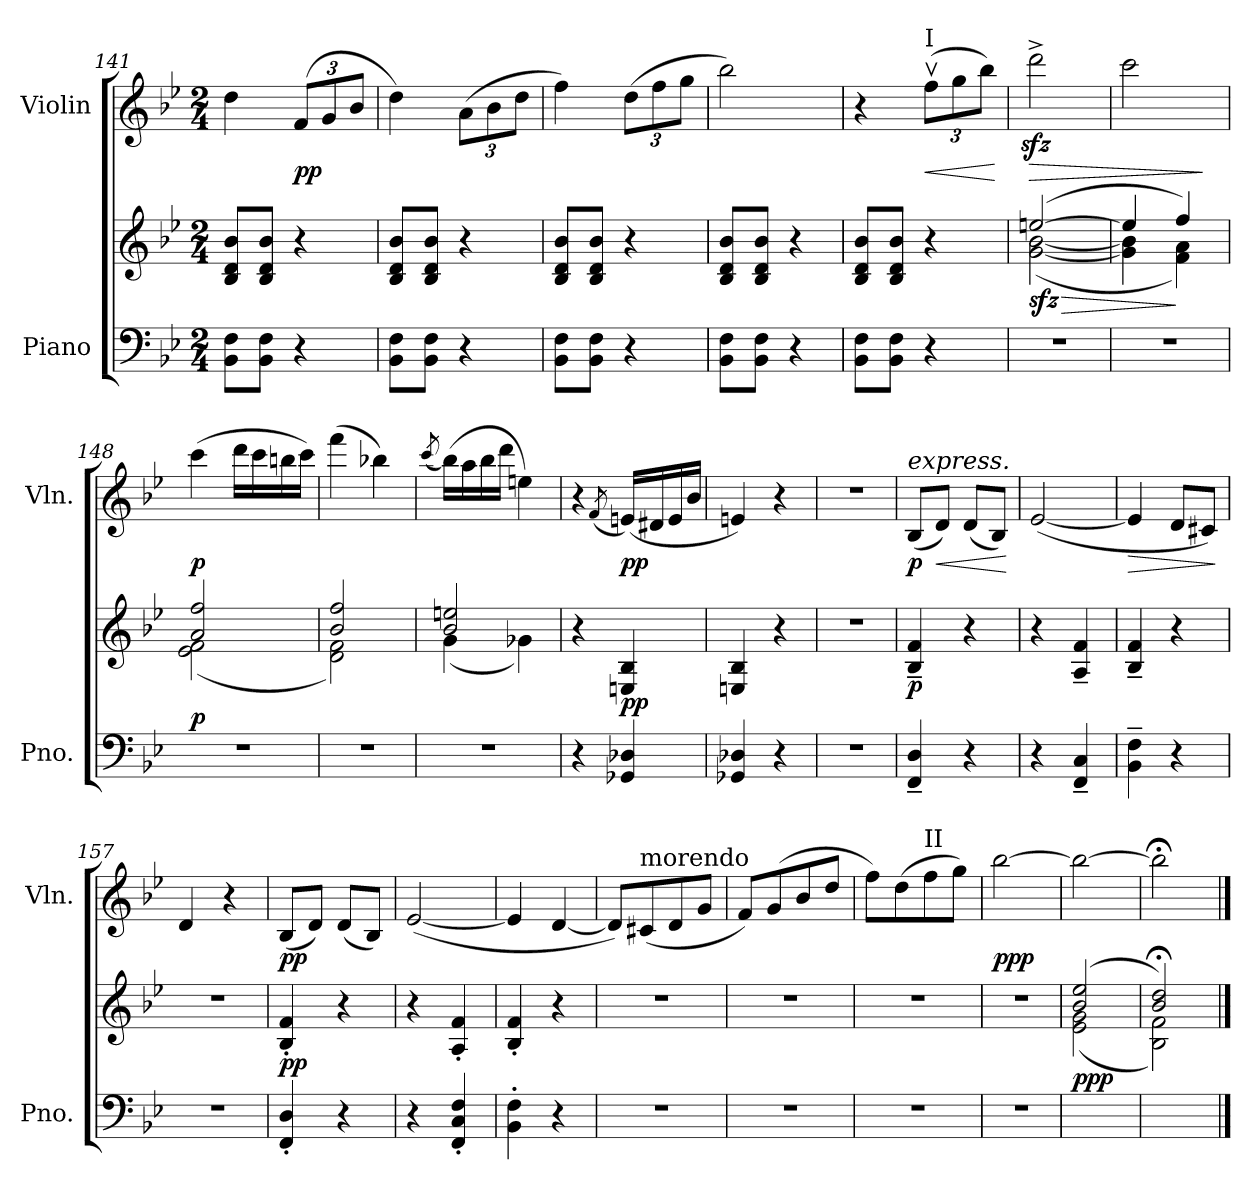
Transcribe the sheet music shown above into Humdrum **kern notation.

**kern	**kern	**dynam	**kern	**dynam
*part2	*part2	*part2	*part1	*part1
*staff3	*staff2	*staff2/3	*staff1	*staff1
*I"Piano	*	*	*I"Violin	*
*I'Pno.	*	*	*I'Vln.	*
*clefF4	*clefG2	*	*clefG2	*
*k[b-e-]	*k[b-e-]	*	*k[b-e-]	*
*M2/4	*M2/4	*	*M2/4	*
=141	=141	=141	=141	=141
8BB-\ 8F\L	8B-/ 8d/ 8b-/L	.	4dd\	.
8BB-\ 8F\J	8B-/ 8d/ 8b-/J	.	.	.
*	*	*	*Xbrackettup	*
!	!	!	!	!LO:DY:b
4r	4r	.	(12f/L	pp
.	.	.	12g/	.
.	.	.	12b-/J	.
!!LO:LB:g=z
=142	=142	=142	=142	=142
8BB-\ 8F\L	8B-/ 8d/ 8b-/L	.	4dd\)	.
8BB-\ 8F\J	8B-/ 8d/ 8b-/J	.	.	.
4r	4r	.	(12a\L	.
.	.	.	12b-\	.
.	.	.	12dd\J	.
=143	=143	=143	=143	=143
8BB-\ 8F\L	8B-/ 8d/ 8b-/L	.	4ff\)	.
8BB-\ 8F\J	8B-/ 8d/ 8b-/J	.	.	.
4r	4r	.	(12dd\L	.
.	.	.	12ff\	.
.	.	.	12gg\J	.
=144	=144	=144	=144	=144
8BB-\ 8F\L	8B-/ 8d/ 8b-/L	.	2bb-\)	.
8BB-\ 8F\J	8B-/ 8d/ 8b-/J	.	.	.
4r	4r	.	.	.
=145	=145	=145	=145	=145
8BB-\ 8F\L	8B-/ 8d/ 8b-/L	.	4r	.
8BB-\ 8F\J	8B-/ 8d/ 8b-/J	.	.	.
!	!	!	!LO:TX:a:t=I	!
!	!	!	!	!LO:HP:b
4r	4r	.	(12ffv\L	<
.	.	.	12gg\	.
.	.	.	12bb-\J)	.
.	.	.	.	[
=146	=146	=146	=146	=146
!	!	!LO:HP:b	!	!LO:HP:b
*	*^	*	*	*
!	!	!	!LO:DY:n=1:b	!	!
2r	([2een/	([2g\ [2b-\	> sfz	2dddzz<^\	>
=147	=147	=147	=147	=147	=147
2r	4ee/]	4g\] 4b-\]	.	2ccc\	.
.	4ff/)	4f\ 4a\)	]	.	.
*	*v	*v	*	*	*
.	.	.	.	]
=148	=148	=148	=148	=148
*	*^	*	*	*
!	!	!	!LO:DY:a=2	!	!LO:DY:b
2r	2a/ 2ff/	(2e-\ 2f\	p	(4ccc\	p
.	.	.	.	16ddd\LL	.
.	.	.	.	16ccc\	.
.	.	.	.	16bbn\	.
.	.	.	.	16ccc\JJ)	.
=149	=149	=149	=149	=149	=149
2r	2b-/ 2ff/	2d\ 2f\)	.	(4fff\	.
.	.	.	.	4bb-X\)	.
=150	=150	=150	=150	=150	=150
.	.	.	.	(8qccc/	.
2r	2b-/ 2een/	(4g\	.	(16bb-\LL)	.
.	.	.	.	16aa\	.
.	.	.	.	16bb-\	.
.	.	.	.	16ddd\JJ	.
.	.	4g-X\)	.	4een\)	.
*	*v	*v	*	*	*
!!LO:PB:g=z
=151	=151	=151	=151	=151
4r	4r	.	4r	.
.	.	.	(8qf/	.
!	!	!LO:DY:b	!	!LO:DY:b
4GG-X/ 4D-X/	4En/ 4B-/	pp	(16en/LL)	pp
.	.	.	16d#X/	.
.	.	.	16e/	.
.	.	.	16b-/JJ	.
=152	=152	=152	=152	=152
4GG-X/ 4D-X/	4En/ 4B-/	.	4en/)	.
4r	4r	.	4r	.
=153	=153	=153	=153	=153
2r	2r	.	2r	.
=154	=154	=154	=154	=154
!	!	!	!LO:TX:a:i:t=express.	!
!	!	!LO:DY:b	!	!LO:DY:b
4FF/~ 4D/~	4B-/~ 4f/~	p	(8B-/L	p
!	!	!	!	!LO:HP:b
.	.	.	8d/J)	<
4r	4r	.	(8d/L	.
.	.	.	8B-/J)	.
.	.	.	.	[
=155	=155	=155	=155	=155
4r	4r	.	([2e-/	.
4FF/~ 4C/~	4A/~ 4f/~	.	.	.
=156	=156	=156	=156	=156
!	!	!	!	!LO:HP:b
4BB-\~ 4F\~	4B-/~ 4f/~	.	4e-/]	>
4r	4r	.	8d/L	.
.	.	.	8c#X/J)	.
.	.	.	.	]
=157	=157	=157	=157	=157
2r	2r	.	4d/	.
.	.	.	4r	.
!!LO:LB:g=z
=158	=158	=158	=158	=158
!	!	!LO:DY:b	!	!LO:DY:b
4FF/' 4D/'	4B-/' 4f/'	pp	(8B-/L	pp
.	.	.	8d/J)	.
4r	4r	.	(8d/L	.
.	.	.	8B-/J)	.
=159	=159	=159	=159	=159
4r	4r	.	([2e-/	.
4FF/' 4C/' 4F/'	4A/' 4f/'	.	.	.
=160	=160	=160	=160	=160
*^	*	*	*	*
4BB-\' 4F\'	4ryy	4B-/' 4f/'	.	4e-/]	.
4r	4ryy	4r	.	[4d/	.
*v	*v	*	*	*	*
=161	=161	=161	=161	=161
2r	2r	.	8d/L])	.
!	!	!	!LO:TX:a:t=morendo	!
.	.	.	(8c#X/	.
.	.	.	8d/	.
.	.	.	8g/J	.
=162	=162	=162	=162	=162
2r	2r	.	8f/L)	.
.	.	.	(8g/	.
.	.	.	8b-/	.
.	.	.	8dd/J	.
=163	=163	=163	=163	=163
2r	2r	.	8ff\L)	.
.	.	.	(8dd\	.
!	!	!	!LO:TX:a:t=II	!
.	.	.	8ff\	.
.	.	.	8gg\J)	.
=164	=164	=164	=164	=164
!	!	!	!	!LO:DY:b
2r	2r	.	[2bb-\	ppp
=165	=165	=165	=165	=165
*	*^	*	*	*
!	!	!	!LO:DY:b	!	!
2ryy	(2b-/ 2ee-/	(2e-\ 2g\	ppp	2bb-\_	.
=166	=166	=166	=166	=166	=166
2ryy	2b-/;< 2dd/;<)	2B-\ 2f\)	.	2bb-;<\]	.
*	*v	*v	*	*	*
==	==	==	==	==
*-	*-	*-	*-	*-
